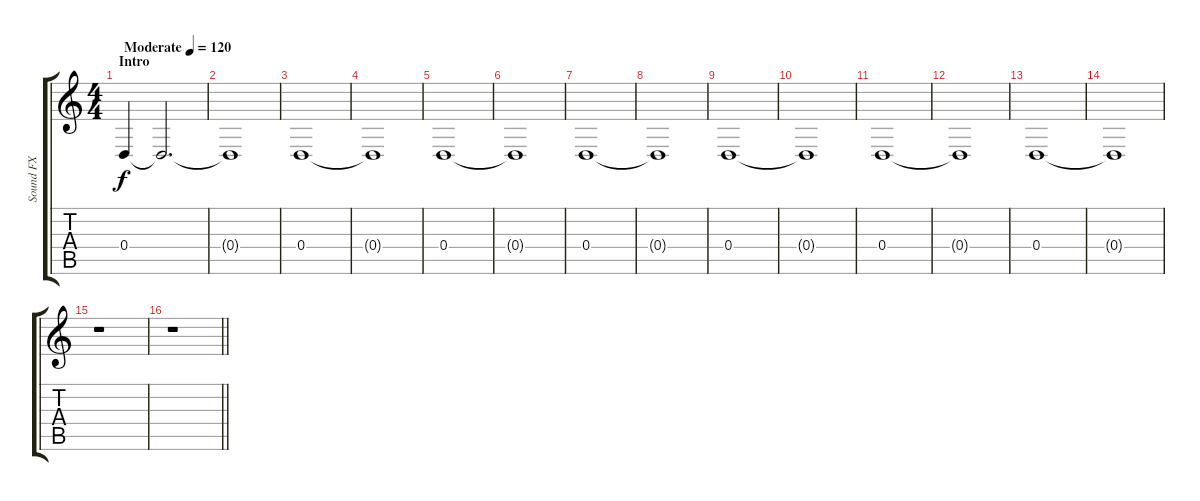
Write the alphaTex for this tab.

\track ("Sound FX" "Sound FX") {instrument seashore}
\staff {score tabs}
\tuning (E4 B3 G3 D3 A2 E2) {hide}
\ts (4 4)
\section ("" "Intro")
\tempo (120 "Moderate")
\clef g2
\ks c
0.4.4{dy f volume 0 instrument seashore} 0.4{t}.2{d volume 7} |
0.4{t}.1 |
0.4.1 |
0.4{t}.1 |
0.4.1 |
0.4{t}.1 |
0.4.1 |
0.4{t}.1 |
0.4.1 |
0.4{t}.1 |
0.4.1 |
0.4{t}.1 |
0.4.1 |
0.4{t}.1 |
r.1 |
\barLineRight lightlight
r.1
